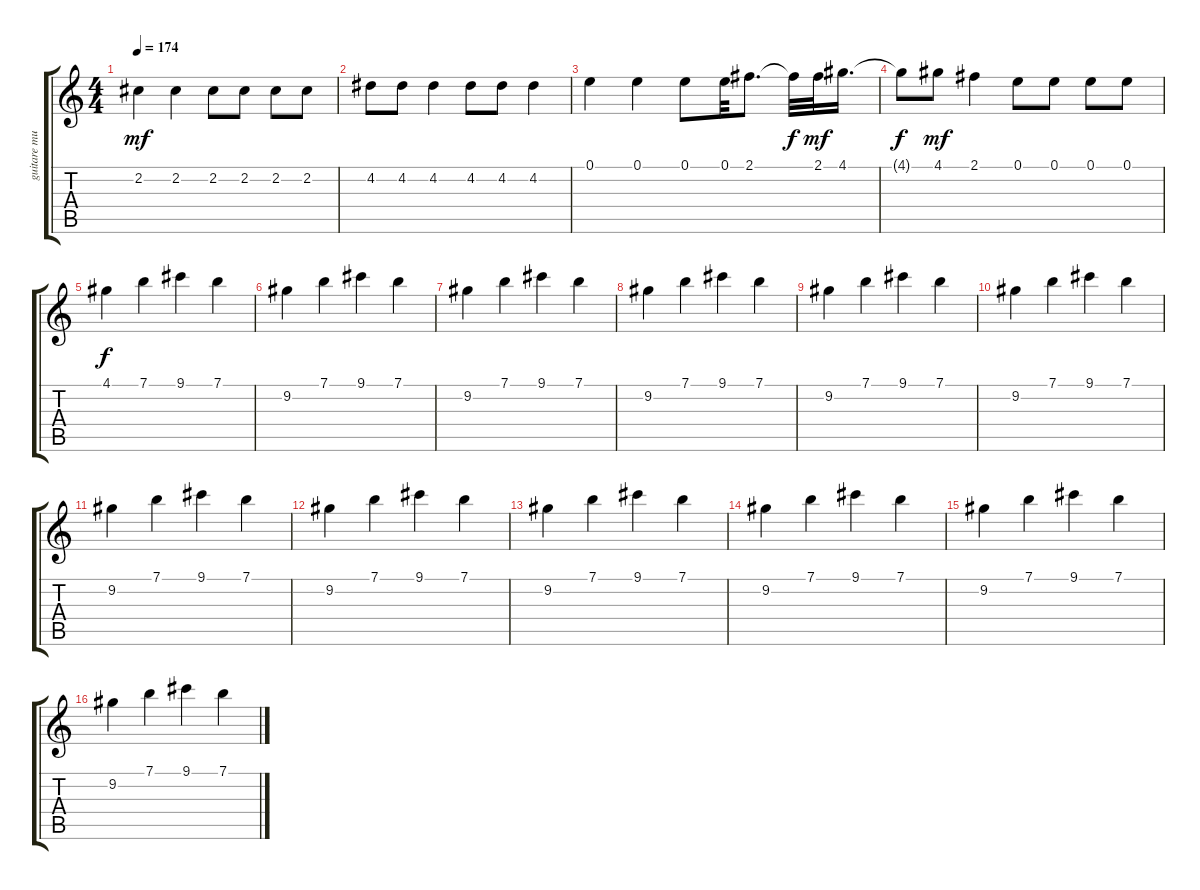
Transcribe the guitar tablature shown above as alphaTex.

\track ("guitare muted" "guitare mu") {instrument distortionguitar}
\staff {score tabs}
\tuning (E4 B3 G3 D3 A2 E2) {hide}
\ts (4 4)
\tempo 174
\clef g2
\ks c
2.2.4{dy mf instrument distortionguitar} 2.2.4 2.2.8 2.2.8 2.2.8 2.2.8 |
4.2.8 4.2.8 4.2.4 4.2.8 4.2.8 4.2.4 |
0.1.4 0.1.4 0.1.8 0.1.32 2.1.8{d} 2.1{t}.32{dy f} 2.1.32{dy mf} 4.1.16{d} |
4.1{t}.8{dy f} 4.1.8{dy mf} 2.1.4 0.1.8 0.1.8 0.1.8 0.1.8 |
4.1.4{dy f} 7.1.4 9.1.4 7.1.4 |
9.2.4 7.1.4 9.1.4 7.1.4 |
9.2.4 7.1.4 9.1.4 7.1.4 |
9.2.4 7.1.4 9.1.4 7.1.4 |
9.2.4 7.1.4 9.1.4 7.1.4 |
9.2.4 7.1.4 9.1.4 7.1.4 |
9.2.4 7.1.4 9.1.4 7.1.4 |
9.2.4 7.1.4 9.1.4 7.1.4 |
9.2.4 7.1.4 9.1.4 7.1.4 |
9.2.4 7.1.4 9.1.4 7.1.4 |
9.2.4 7.1.4 9.1.4 7.1.4 |
9.2.4 7.1.4 9.1.4 7.1.4
